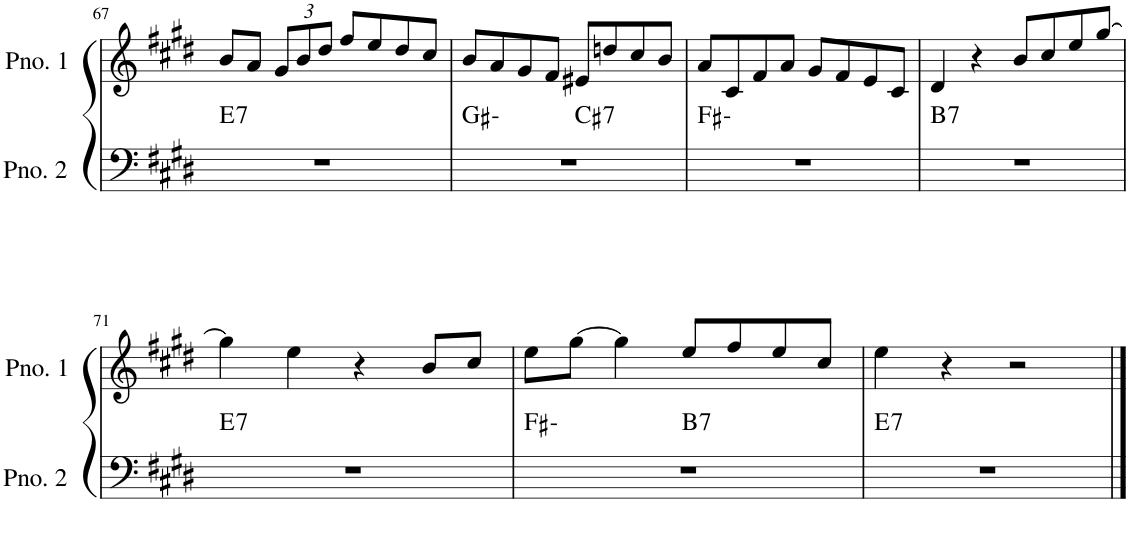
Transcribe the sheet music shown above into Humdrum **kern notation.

**kern	**harte	**kern
*part2	*part2	*part1
*staff2	*	*staff1
*I"ピアノ 2	*	*I"ピアノ 1
!!LO:PB:g=z
*clefF4	*	*clefG2
*k[f#c#g#d#]	*	*k[f#c#g#d#]
*M4/4	*	*M4/4
=67	=67	=67
!	!LO:H:kt=7	!
1r	E:7	8b/L
.	.	8a/J
*	*	*Xbrackettup
.	.	12g#/L
.	.	12b/
.	.	12dd#/J
.	.	8ff#/L
.	.	8ee/
.	.	8dd#/
.	.	8cc#/J
=68	=68	=68
*^	*	*
1r	2ryy	G#:min	8b/L
.	.	.	8a/
.	.	.	8g#/
.	.	.	8f#/J
!	!	!LO:H:kt=7	!
.	2ryy	C#:7	8e#X/L
.	.	.	8ddn/
.	.	.	8cc#/
.	.	.	8b/J
*v	*v	*	*
=69	=69	=69
1r	F#:min	8a/L
.	.	8c#/
.	.	8f#/
.	.	8a/J
.	.	8g#/L
.	.	8f#/
.	.	8e/
.	.	8c#/J
=70	=70	=70
!	!LO:H:kt=7	!
1r	B:7	4d#/
.	.	4r
.	.	8b/L
.	.	8cc#/
.	.	8ee/
.	.	[8gg#/J
!!LO:LB:g=z
=71	=71	=71
!	!LO:H:kt=7	!
1r	E:7	4gg#\]
.	.	4ee\
.	.	4r
.	.	8b/L
.	.	8cc#/J
=72	=72	=72
*^	*	*
1r	2ryy	F#:min	8ee\L
.	.	.	[8gg#\J
.	.	.	4gg#\]
!	!	!LO:H:kt=7	!
.	2ryy	B:7	8ee/L
.	.	.	8ff#/
.	.	.	8ee/
.	.	.	8cc#/J
=73	=73	=73	=73
!	!	!LO:H:kt=7	!
*v	*v	*	*
1r	E:7	4ee\
.	.	4r
.	.	2r
==	==	==
*-	*-	*-
